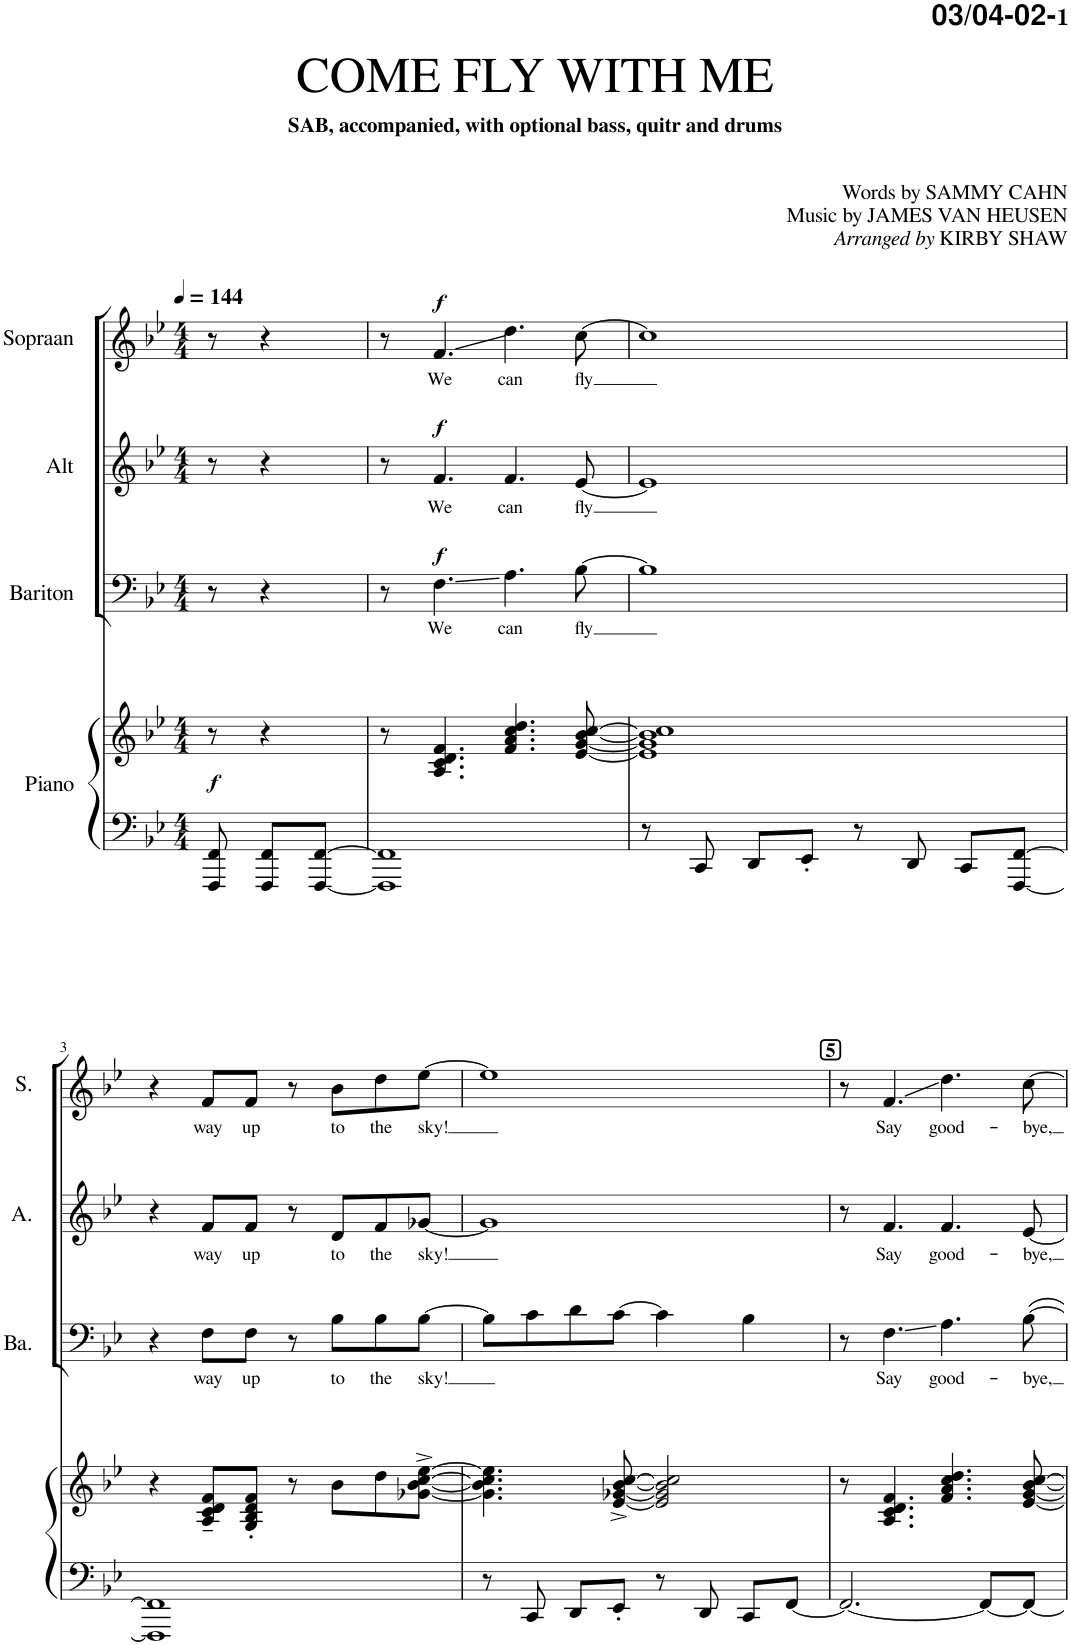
**kern	**kern	**dynam	**kern	**text	**dynam	**kern	**text	**dynam	**kern	**text	**dynam
*part4	*part4	*part4	*part3	*part3	*part3	*part2	*part2	*part2	*part1	*part1	*part1
*staff5	*staff4	*staff4/5	*staff3	*staff3	*staff3	*staff2	*staff2	*staff2	*staff1	*staff1	*staff1
*I"Piano	*	*	*I"Bariton	*	*	*I"Alt	*	*	*I"Sopraan	*	*
*I'Pno	*	*	*I'Ba.	*	*	*I'A.	*	*	*I'S.	*	*
*clefF4	*clefG2	*	*clefF4	*	*	*clefG2	*	*	*clefG2	*	*
*k[b-e-]	*k[b-e-]	*	*k[b-e-]	*	*	*k[b-e-]	*	*	*k[b-e-]	*	*
*M4/4	*M4/4	*	*M4/4	*	*	*M4/4	*	*	*M4/4	*	*
*MM144	*MM144	*	*MM144	*	*	*MM144	*	*	*MM144	*	*
=	=	=	=	=	=	=	=	=	=	=	=
!	!	!LO:DY:a=2	!	!	!	!	!	!	!	!	!
8FFF/ 8FF/	8r	f	8r	.	.	8r	.	.	8r	.	.
8FFF/ 8FF/L	4r	.	4r	.	.	4r	.	.	4r	.	.
[8FFF/ [8FF/J	.	.	.	.	.	.	.	.	.	.	.
=1	=1	=1	=1	=1	=1	=1	=1	=1	=1	=1	=1
1FFF] 1FF]	8r	.	8r	.	.	8r	.	.	8r	.	.
!	!	!	!	!LO:LY:b	!LO:DY:a	!	!LO:LY:b	!LO:DY:a	!	!LO:LY:b	!LO:DY:a
.	4.A/ 4.c/ 4.d/ 4.f/	.	4.F\	We	f	4.f/	We	f	4.f/	We	f
!	!	!	!	!LO:LY:b	!	!	!LO:LY:b	!	!	!LO:LY:b	!
.	4.f/ 4.a/ 4.cc/ 4.dd/	.	4.A\	can	.	4.f/	can	.	4.dd\	can	.
!	!	!	!	!LO:LY:b	!	!	!LO:LY:b	!	!	!LO:LY:b	!
.	[8e-/ [8g/ [8b-/ [8cc/	.	[8B-\	fly	.	[8e-/	fly	.	[8cc\	fly	.
=2	=2	=2	=2	=2	=2	=2	=2	=2	=2	=2	=2
8r	1e-] 1g] 1b-] 1cc]	.	1B-]	.	.	1e-]	.	.	1cc]	.	.
8CC/	.	.	.	.	.	.	.	.	.	.	.
8DD/L	.	.	.	.	.	.	.	.	.	.	.
8EE-'/J	.	.	.	.	.	.	.	.	.	.	.
8r	.	.	.	.	.	.	.	.	.	.	.
8DD/	.	.	.	.	.	.	.	.	.	.	.
8CC/L	.	.	.	.	.	.	.	.	.	.	.
[8FFF/ [8FF/J	.	.	.	.	.	.	.	.	.	.	.
!!LO:LB:g=z
=3	=3	=3	=3	=3	=3	=3	=3	=3	=3	=3	=3
1FFF] 1FF]	4r	.	4r	.	.	4r	.	.	4r	.	.
!	!	!	!	!LO:LY:b	!	!	!LO:LY:b	!	!	!LO:LY:b	!
.	8A/~ 8c/~ 8d/~ 8f/~L	.	8F\L	way	.	8f/L	way	.	8f/L	way	.
!	!	!	!	!LO:LY:b	!	!	!LO:LY:b	!	!	!LO:LY:b	!
.	8G/' 8B-/' 8d/' 8f/'J	.	8F\J	up	.	8f/J	up	.	8f/J	up	.
.	8r	.	8r	.	.	8r	.	.	8r	.	.
!	!	!	!	!LO:LY:b	!	!	!LO:LY:b	!	!	!LO:LY:b	!
.	8b-\L	.	8B-\L	to	.	8d/L	to	.	8b-\L	to	.
!	!	!	!	!LO:LY:b	!	!	!LO:LY:b	!	!	!LO:LY:b	!
.	8dd\	.	8B-\	the	.	8f/	the	.	8dd\	the	.
!	!	!	!	!LO:LY:b	!	!	!LO:LY:b	!	!	!LO:LY:b	!
.	[8g-X\^ [8b-\^ [8cc\^ [8ee-\^J	.	[8B-\J	sky!	.	[8g-X/J	sky!	.	[8ee-\J	sky!	.
=4	=4	=4	=4	=4	=4	=4	=4	=4	=4	=4	=4
8r	4.g-\] 4.b-\] 4.cc\] 4.ee-\]	.	8B-\L]	.	.	1g-]	.	.	1ee-]	.	.
8CC/	.	.	8c\	.	.	.	.	.	.	.	.
8DD/L	.	.	8d\	.	.	.	.	.	.	.	.
8EE-'/J	[8e-/^ [8g-X/^ [8b-/^ [8cc/^	.	[8c\J	.	.	.	.	.	.	.	.
8r	2e-/] 2g-/] 2b-/] 2cc/]	.	4c\]	.	.	.	.	.	.	.	.
8DD/	.	.	.	.	.	.	.	.	.	.	.
8CC/L	.	.	4B-\	.	.	.	.	.	.	.	.
[8FF/J	.	.	.	.	.	.	.	.	.	.	.
!!LO:REH:place=s1:a:B:cj:fs=11:t=5
=5	=5	=5	=5	=5	=5	=5	=5	=5	=5	=5	=5
2.FF/_	8r	.	8r	.	.	8r	.	.	8r	.	.
!	!	!	!	!LO:LY:b	!	!	!LO:LY:b	!	!	!LO:LY:b	!
.	4.A/ 4.c/ 4.d/ 4.f/	.	4.F\	Say	.	4.f/	Say	.	4.f/	Say	.
!	!	!	!	!LO:LY:b	!	!	!LO:LY:b	!	!	!LO:LY:b	!
.	4.f/ 4.a/ 4.cc/ 4.dd/	.	4.A\	good-	.	4.f/	good-	.	4.dd\	good-	.
8FF/L_	.	.	.	.	.	.	.	.	.	.	.
!	!	!	!	!LO:LY:b	!	!	!LO:LY:b	!	!	!LO:LY:b	!
8FF/J_	[8e-/ [8g/ [8b-/ [8cc/	.	[8B-\	-bye,	.	[8e-/	-bye,	.	[8cc\	-bye,	.
=	=	=	=	=	=	=	=	=	=	=	=
*-	*-	*-	*-	*-	*-	*-	*-	*-	*-	*-	*-
